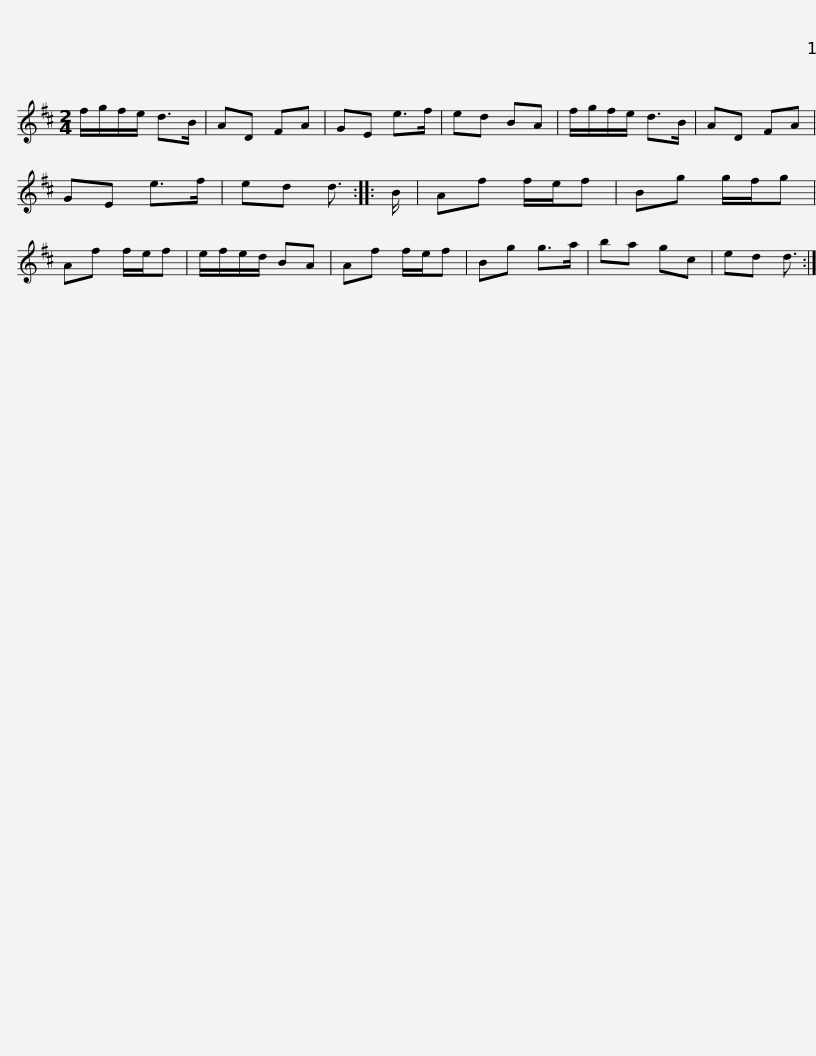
X:1
L:1/8
M:2/4
I:linebreak $
K:D
V:1 treble
V:1
 f/g/f/e/ d>B | AD FA | GE e>f | ed BA | f/g/f/e/ d>B | %5
 AD FA | GE e>f | ed d3/2 :: B/ | Af f/e/f |$ %10
 Bg g/f/g | Af f/e/f | e/f/e/d/ BA | Af f/e/f | Bg g>a | %15
 ba gc | ed d3/2 :| %17
